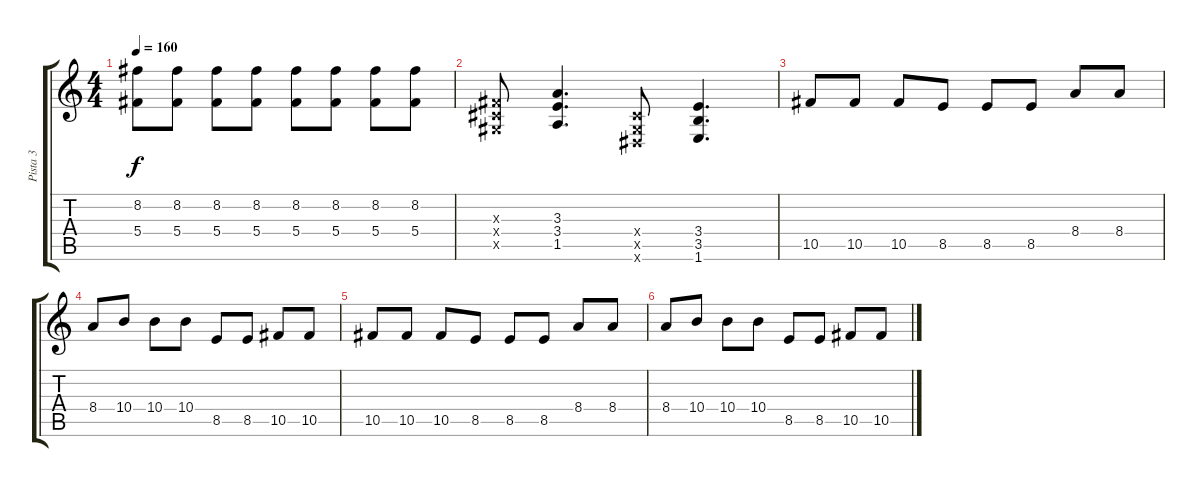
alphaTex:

\track ("Pista 3" "Pista 3") {instrument distortionguitar}
\staff {score tabs}
\tuning (Eb4 Bb3 Gb3 Db3 Ab2 Eb2) {hide}
\ts (4 4)
\tempo 160
\clef g2
\ks c
(8.2 5.4).8{dy f} (8.2 5.4).8 (8.2 5.4).8 (8.2 5.4).8 (8.2 5.4).8 (8.2 5.4).8 (8.2 5.4).8 (8.2 5.4).8 |
(0.3{x} 0.4{x} 0.5{x}).8 (3.3 3.4 1.5).4{d} (0.4{x} 0.5{x} 0.6{x}).8 (3.4 3.5 1.6).4{d} |
10.5.8 10.5.8 10.5.8 8.5.8 8.5.8 8.5.8 8.4.8 8.4.8 |
8.4.8 10.4.8 10.4.8 10.4.8 8.5.8 8.5.8 10.5.8 10.5.8 |
10.5.8 10.5.8 10.5.8 8.5.8 8.5.8 8.5.8 8.4.8 8.4.8 |
8.4.8 10.4.8 10.4.8 10.4.8 8.5.8 8.5.8 10.5.8 10.5.8
